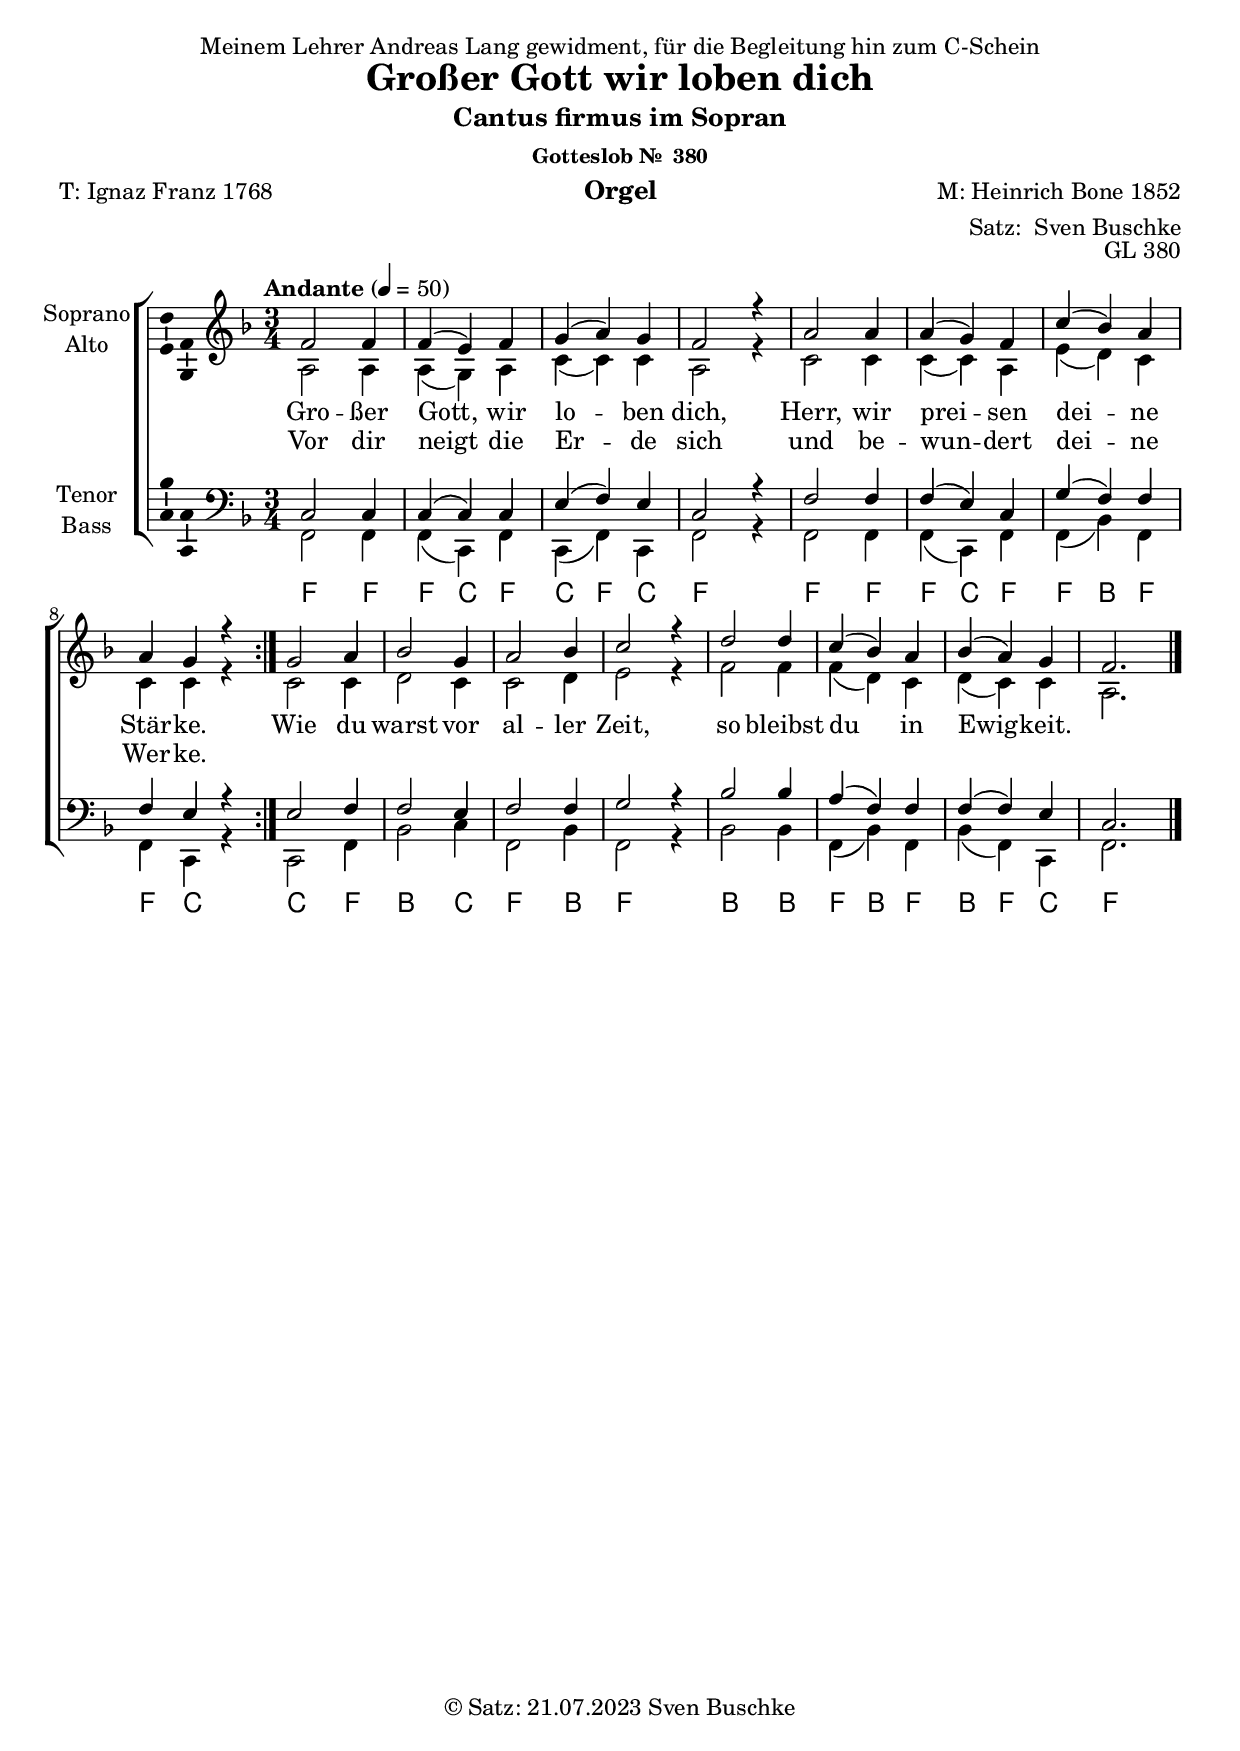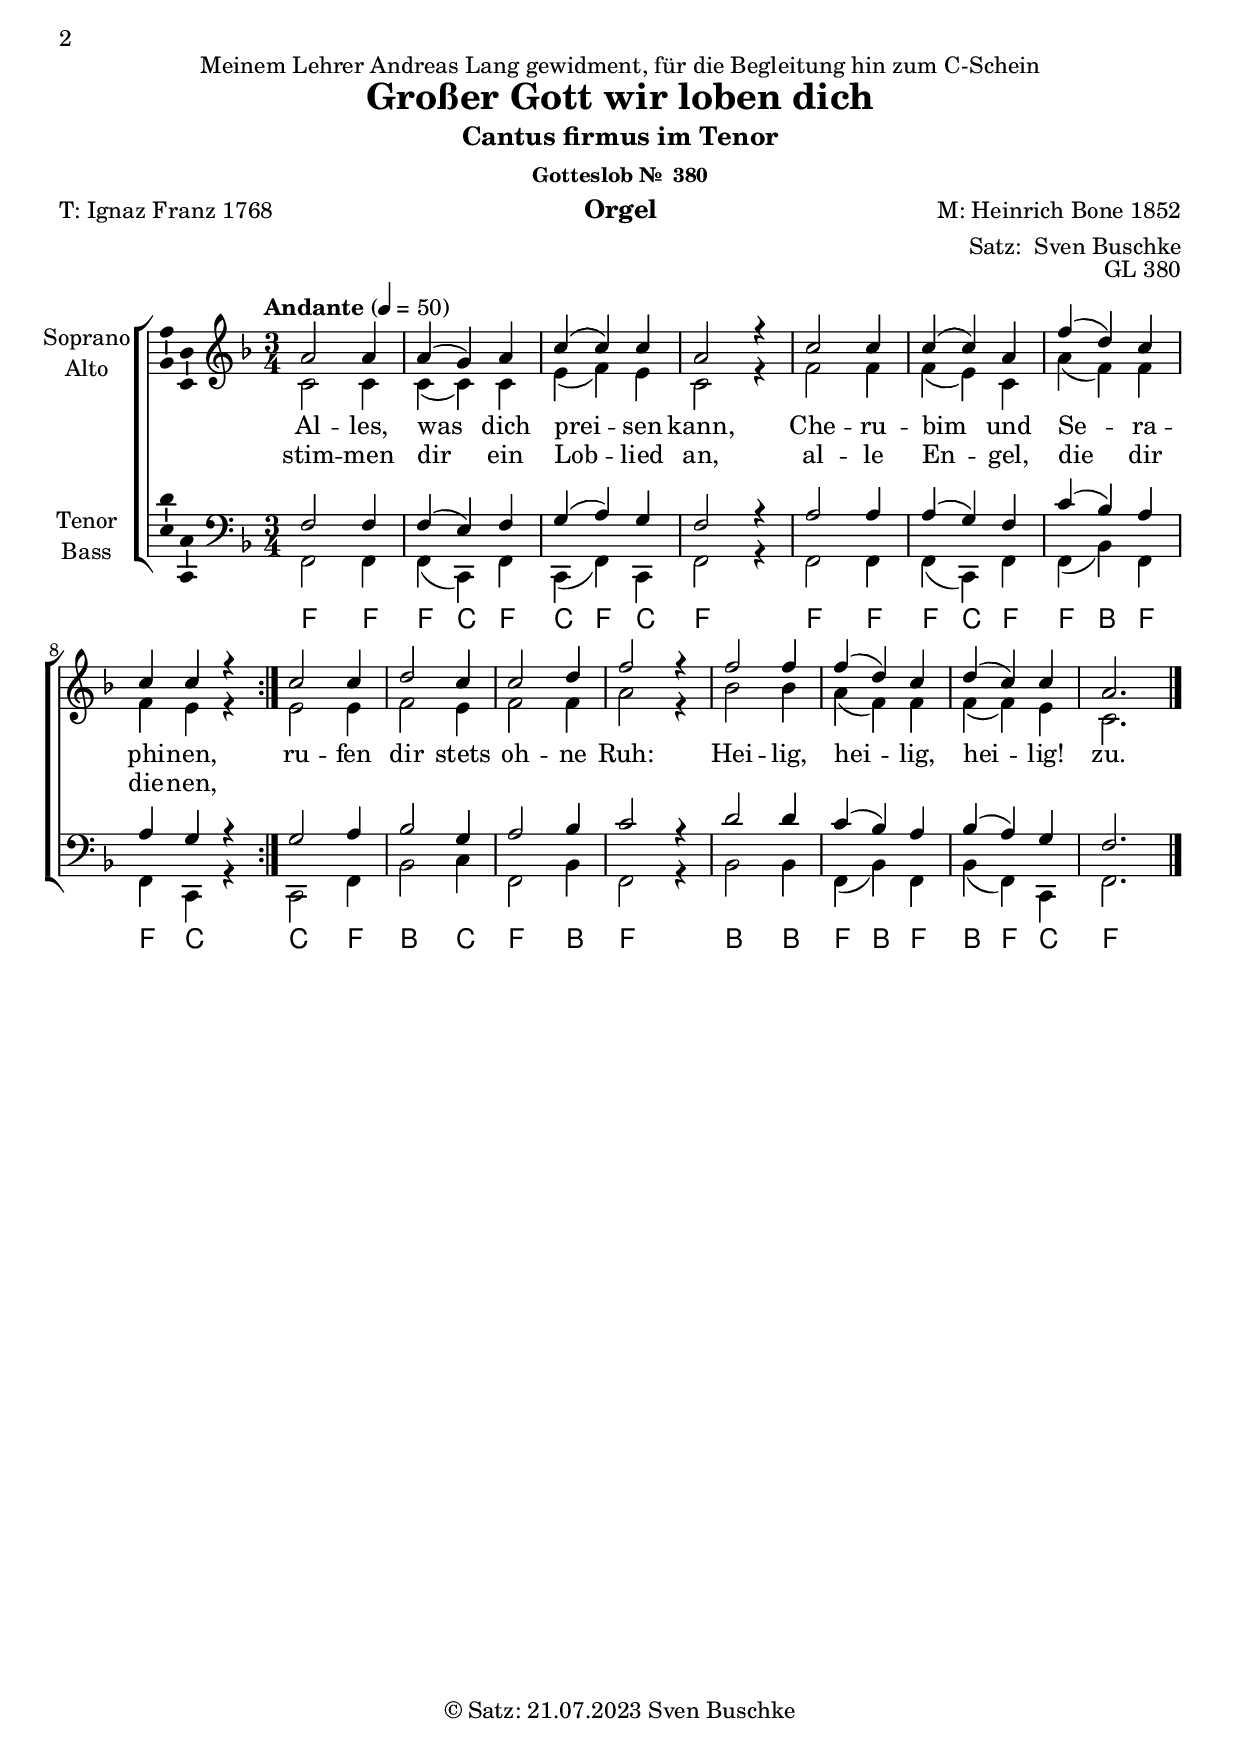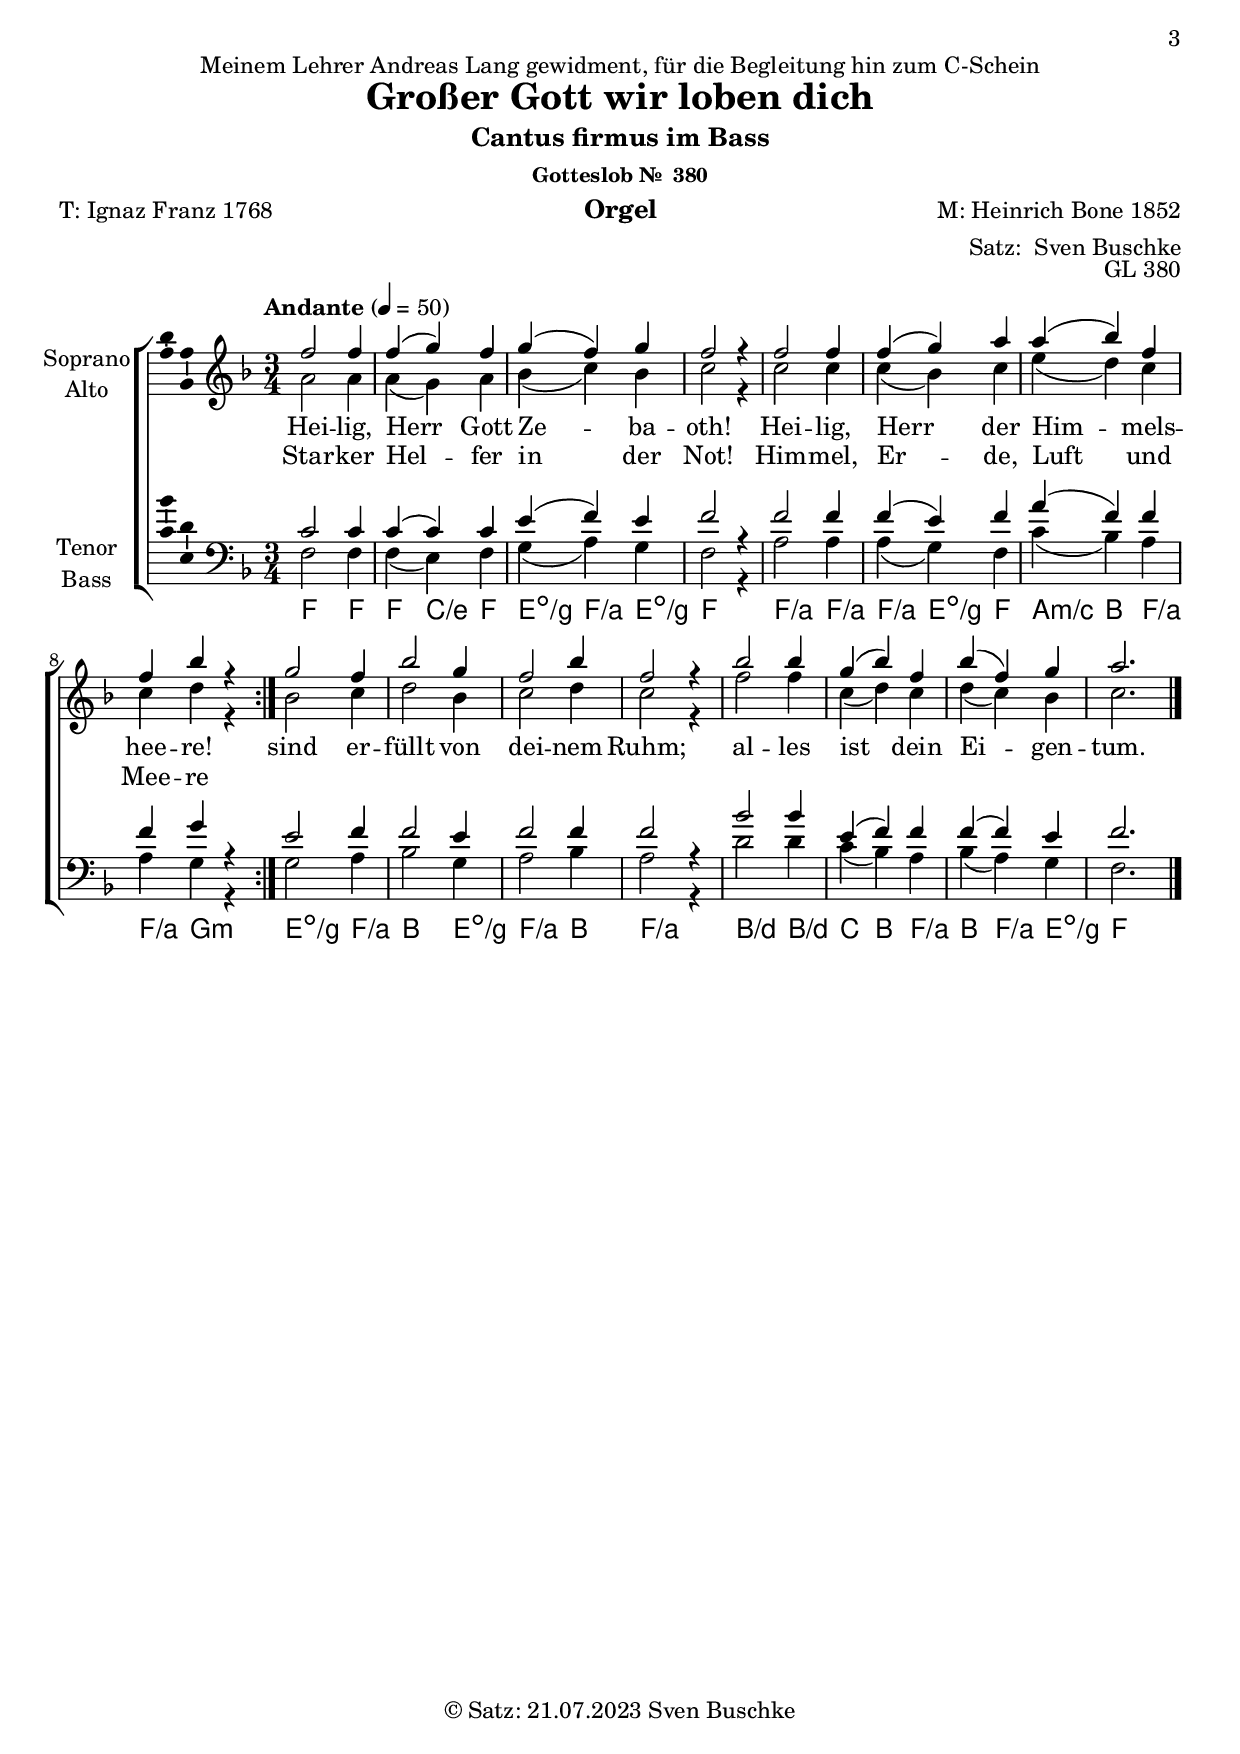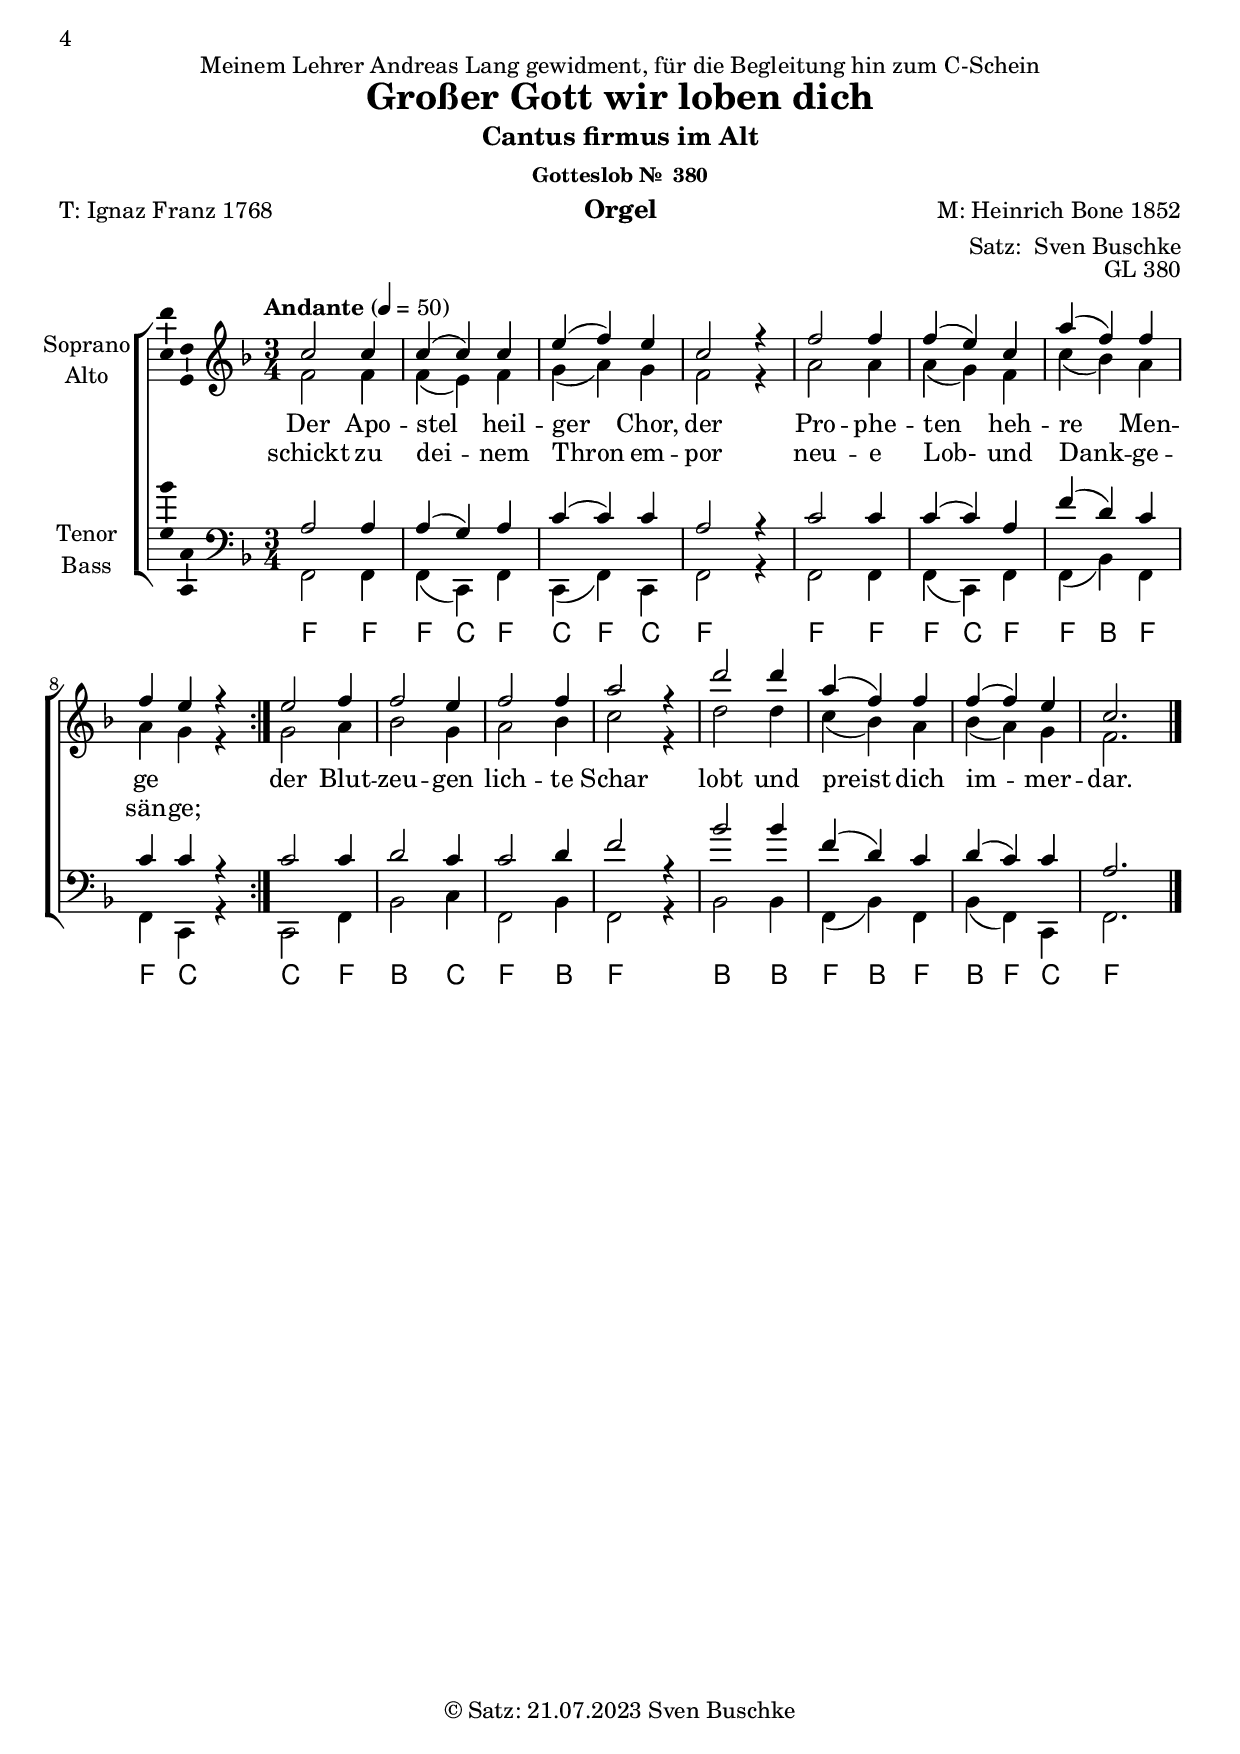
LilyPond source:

\version "2.24.1"
\language "english"

\include "predefined-guitar-fretboards.ly"

\header {
  dedication = "Meinem Lehrer Andreas Lang gewidment, für die Begleitung hin zum C-Schein"
  title = "Großer Gott wir loben dich"
  subsubtitle = "Gotteslob Nr.  380"
  instrument = "Orgel"
  composer = "M: Heinrich Bone 1852"
  arranger = \markup { "Satz: " \with-url #"https://buschke.com" "Sven Buschke" }
  poet = "T: Ignaz Franz 1768"
  meter = ""
  piece = ""
  opus = "GL 380"
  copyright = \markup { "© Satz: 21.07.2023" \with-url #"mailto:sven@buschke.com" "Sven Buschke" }
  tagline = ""
}

global = {
  \key f \major
  \time 3/4
  \tempo "Andante" 4=50
}

scoreASoprano = \relative c' {
  \global
  % Music follows here.
  \repeat volta 2 {
    f2 f4 f(e) f g(a) g f2 r4
    a2 a4 a(g) f c'(bf) a a g r
  }
  g2 a4 bf2 g4 a2 bf4 c2 r4
  d2 d4 c(bf) a bf(a) g f2.
  \bar "|."
}

scoreAAlto = \relative c' {
  \global
  % Music follows here.
  \repeat volta 2 {
    a2 a4 a4(g) a c(c) c a2 r4
    c2 c4 c(c) a  e'(d) c c c r
  }
  c2 c4 d2 c4 c2 d4 e2 r4
  f2 f4 f(d) c d(c) c a2.
}

scoreATenor = \relative c {
  \global
  % Music follows here.
  \repeat volta 2 {
    c2 c4 c(c) c e(f) e c2 r4
    f2 f4 f(e) c g'(f) f f e r
  }
  e2 f4 f2 e4 f2 f4 g2 r4
  bf2 bf4 a(f) f f(f) e c2.
}

scoreABass = \relative c, {
  \global
  % Music follows here.
  \repeat volta 2 {
    f2 f4 f4(c) f c(f) c f2 r4
    f2 f4 f(c) f f(bf) f f c r4
  }
  c2 f4 bf2 c4 f,2 bf4 f2 r4
  bf2 bf4 f(bf) f bf(f) c f2.
}

scoreAVerseA = \lyricmode {
  % Lyrics follow here.
  Gro -- ßer Gott, wir lo -- ben dich,
  Herr, wir prei -- sen dei -- ne Stär -- ke.
}

scoreAVerseB = \lyricmode {
  % Lyrics follow here.
  Vor dir neigt die Er -- de sich
  und be -- wun -- dert dei -- ne Wer -- ke.
}

scoreAVerseC = \lyricmode {
  % Lyrics follow here.
  Wie du warst vor al -- ler Zeit,
  so bleibst du in Ewig -- keit.
}

scoreAChordNames = \chordmode {
  \global
  \germanChords
  % Chords follow here.
  \repeat volta 2 {
    f2 f4 f4(c) f c(f) c f2 s4
    f2 f4 f(c) f f(bf) f f c s4
  }
  c2 f4 bf2 c4 f2 bf4 f2 s4
  bf2 bf4 f(bf) f bf(f) c f2.
}

scoreAFigBass = \figuremode {
  \global
  % Figures follow here.
  \repeat volta 2 {  }

}

scoreAChoirPart = \new ChoirStaff <<
  \new Staff \with {
    midiInstrument = "choir aahs"
    instrumentName = \markup \center-column { "Soprano" "Alto" }
  } <<
    \new Voice = "soprano" \with {
      \consists "Ambitus_engraver"
    } { \voiceOne \scoreASoprano }
    \new Voice = "alto" \with {
      \consists "Ambitus_engraver"
      \override Ambitus #'X-offset = #2.0
    } { \voiceTwo \scoreAAlto }
  >>
  \new Lyrics \with {
    \override VerticalAxisGroup #'staff-affinity = #CENTER
  } \lyricsto "soprano" {<<\scoreAVerseA \new Lyrics {\set associatedVoice = "soprano" \scoreAVerseB}>> \scoreAVerseC}
  \new Staff \with {
    midiInstrument = "choir aahs"
    instrumentName = \markup \center-column { "Tenor" "Bass" }
  } <<
    \clef bass
    \new Voice = "tenor" \with {
      \consists "Ambitus_engraver"
    } { \voiceOne \scoreATenor }
    \new Voice = "bass" \with {
      \consists "Ambitus_engraver"
      \override Ambitus #'X-offset = #2.0
    } { \voiceTwo \scoreABass }
  >>
>>

scoreAChordsPart = <<
  \new ChordNames \scoreAChordNames
  %   \scoreAChordNames
  %   \new FretBoards \scoreAChordNames
>>

scoreABassFiguresPart = \new FiguredBass \with {
  useBassFigureExtenders = ##t
} \scoreAFigBass

\bookpart {
  \header {
    subtitle = "Cantus firmus im Sopran"
  }
  \score {
    <<
      \scoreAChoirPart
      \scoreAChordsPart
      \scoreABassFiguresPart
    >>
    \layout { }
    \midi {
      \tempo 4=100
    }
  }
}

scoreBSoprano = \relative c'' {
  \global
  % Music follows here.
  \repeat volta 2 {
    a2 a4 a(g) a c(c) c a2 r4
    c2 c4 c(c) a f'(d) c c c r
  }
  c2 c4 d2 c4 c2 d4 f2 r4
  f2 f4 f(d) c d(c) c a2.
}

scoreBAlto = \relative c' {
  \global
  % Music follows here.
  \repeat volta 2 {
    c2 c4 c(c) c e(f) e c2 r4
    f2 f4 f(e) c a'(f) f f e r4
  }
  e2 e4 f2 e4 f2 f4 a2 r4
  bf2 bf4 a4(f) f f(f) e c2.
}

scoreBTenor = \relative c {
  \global
  % Music follows here.
  \repeat volta 2 {
    f2 f4 f(e) f g(a) g f2 r4
    a2 a4 a(g) f c'(bf) a a g r
  }
  g2 a4 bf2 g4 a2 bf4 c2 r4
  d2 d4 c(bf) a bf(a) g f2.
  \bar "|."
}

scoreBBass = \relative c, {
  \global
  % Music follows here.
  \repeat volta 2 {
    f2 f4 f4(c) f c(f) c f2 r4
    f2 f4 f(c) f f(bf) f f c r4
  }
  c2 f4 bf2 c4 f,2 bf4 f2 r4
  bf2 bf4 f(bf) f bf(f) c f2.
}

scoreBVerseA = \lyricmode {
  % Lyrics follow here.
  Al -- les, was dich prei -- sen kann,
  Che -- ru -- bim und Se -- ra -- phi -- nen,
}

scoreBVerseB = \lyricmode {
  % Lyrics follow here.
  stim -- men dir ein Lob -- lied an,
  al -- le En -- gel, die dir die -- nen,
}

scoreBVerseC = \lyricmode {
  % Lyrics follow here.
  ru -- fen dir stets oh -- ne Ruh:
  Hei -- lig, hei -- lig, hei -- lig! zu.
}

scoreBChordNames = \chordmode {
  \global
  \germanChords
  % Chords follow here.
  \repeat volta 2 {
    f2 f4 f4(c) f c(f) c f2 s4
    f2 f4 f(c) f f(bf) f f c s4
  }
  c2 f4 bf2 c4 f2 bf4 f2 s4
  bf2 bf4 f(bf) f bf(f) c f2.
}

scoreBFigBass = \figuremode {
  \global
  % Figures follow here.

}

scoreBChoirPart = \new ChoirStaff <<
  \new Staff \with {
    midiInstrument = "choir aahs"
    instrumentName = \markup \center-column { "Soprano" "Alto" }
  } <<
    \new Voice = "soprano" \with {
      \consists "Ambitus_engraver"
    } { \voiceOne \scoreBSoprano }
    \new Voice = "alto" \with {
      \consists "Ambitus_engraver"
      \override Ambitus #'X-offset = #2.0
    } { \voiceTwo \scoreBAlto }
  >>
  \new Lyrics \with {
    \override VerticalAxisGroup #'staff-affinity = #CENTER
  } \lyricsto "soprano" {<<\scoreBVerseA \new Lyrics {\set associatedVoice = "soprano" \scoreBVerseB}>> \scoreBVerseC}
  \new Staff \with {
    midiInstrument = "choir aahs"
    instrumentName = \markup \center-column { "Tenor" "Bass" }
  } <<
    \clef bass
    \new Voice = "tenor" \with {
      \consists "Ambitus_engraver"
    } { \voiceOne \scoreBTenor }
    \new Voice = "bass" \with {
      \consists "Ambitus_engraver"
      \override Ambitus #'X-offset = #2.0
    } { \voiceTwo \scoreBBass }
  >>
>>

scoreBChordsPart = <<
  \new ChordNames \scoreBChordNames
  %   \scoreBChordNames
  %   \new FretBoards \scoreBChordNames
>>

scoreBBassFiguresPart = \new FiguredBass \with {
  useBassFigureExtenders = ##t
} \scoreBFigBass

\bookpart {
  \header {
    subtitle = "Cantus firmus im Tenor"
  }
  \score {
    <<
      \scoreBChoirPart
      \scoreBChordsPart
      \scoreBBassFiguresPart
    >>
    \layout { }
    \midi {
      \tempo 4=100
    }
  }
}

scoreCSoprano = \relative c'' {
  \global
  % Music follows here.
  \repeat volta 2 {
    f2 f4 f(g) f g(f) g f2 r4
    f2 f4 f(g) a a(bf) f f bf r
  }
  g2 f4 bf2 g4 f2 bf4 f2 r4
  bf2 bf4 g(bf) f bf(f) g a2.
}

scoreCAlto = \relative c'' {
  \global
  % Music follows here.
  \repeat volta 2 {
    a2 a4 a(g) a bf(c) bf c2 r4
    c2 c4 c(bf) c e(d) c c d r
  }
  bf2 c4 d2 bf4 c2 d4 c2 r4
  f2 f4 c(d) c d(c) bf c2.
}

scoreCTenor = \relative c' {
  \global
  % Music follows here.
  \repeat volta 2 {
    c2 c4 c4(c) c e(f) e f2 r4
    f2 f4 f(e) f a(f) f f g r4
  }
  e2 f4 f2 e4 f2 f4 f2 r4
  bf2 bf4 e,(f) f f(f) e f2.
}

scoreCBass = \relative c {
  \global
  % Music follows here.
  \repeat volta 2 {
    f2 f4 f(e) f g(a) g f2 r4
    a2 a4 a(g) f c'(bf) a a g r
  }
  g2 a4 bf2 g4 a2 bf4 a2 r4
  d2 d4 c(bf) a bf(a) g f2.
  \bar "|."
}

scoreCVerseA = \lyricmode {
  % Lyrics follow here.
  Hei -- lig, Herr Gott Ze -- ba -- oth!
  Hei -- lig, Herr der Him -- mels -- hee -- re!
}

scoreCVerseB = \lyricmode {
  % Lyrics follow here.
  Star -- ker Hel -- fer in der Not!
  Him -- mel, Er -- de, Luft und Mee -- re
}

scoreCVerseC = \lyricmode {
  % Lyrics follow here.
  sind er -- füllt von dei -- nem Ruhm;
  al -- les ist dein Ei -- gen -- tum.
}

scoreCChordNames = \chordmode {
  \global
  \germanChords
  % Chords follow here.
  \repeat volta 2 {
    f2 f4 f4(c/e) f e:dim/g(f/a) e:dim/g f2 s4
    f2/a f4/a f/a(e:dim/g) f a:m/c(bf) f/a f/a g:m s4
  }
  e2:dim/g f4/a bf2 e4:dim/g f2/a bf4 f2/a s4
  bf2/d bf4/d c(bf) f/a bf(f/a) e:dim/g f2.
}

scoreCFigBass = \figuremode {
  \global
  % Figures follow here.

}

scoreCChoirPart = \new ChoirStaff <<
  \new Staff \with {
    midiInstrument = "choir aahs"
    instrumentName = \markup \center-column { "Soprano" "Alto" }
  } <<
    \new Voice = "soprano" \with {
      \consists "Ambitus_engraver"
    } { \voiceOne \scoreCSoprano }
    \new Voice = "alto" \with {
      \consists "Ambitus_engraver"
      \override Ambitus #'X-offset = #2.0
    } { \voiceTwo \scoreCAlto }
  >>
  \new Lyrics \with {
    \override VerticalAxisGroup #'staff-affinity = #CENTER
  } \lyricsto "soprano" {<<\scoreCVerseA \new Lyrics {\set associatedVoice = "soprano" \scoreCVerseB}>> \scoreCVerseC}
  \new Staff \with {
    midiInstrument = "choir aahs"
    instrumentName = \markup \center-column { "Tenor" "Bass" }
  } <<
    \clef bass
    \new Voice = "tenor" \with {
      \consists "Ambitus_engraver"
    } { \voiceOne \scoreCTenor }
    \new Voice = "bass" \with {
      \consists "Ambitus_engraver"
      \override Ambitus #'X-offset = #2.0
    } { \voiceTwo \scoreCBass }
  >>
>>

scoreCChordsPart = <<
  \new ChordNames \scoreCChordNames
  %   \scoreCChordNames
  %   \new FretBoards \scoreCChordNames
>>

scoreCBassFiguresPart = \new FiguredBass \with {
  useBassFigureExtenders = ##t
} \scoreCFigBass

\bookpart {
  \header {
    subtitle = "Cantus firmus im Bass"
  }
  \score {
    <<
      \scoreCChoirPart
      \scoreCChordsPart
      \scoreCBassFiguresPart
    >>
    \layout { }
    \midi {
      \tempo 4=100
    }
  }
}

scoreDSoprano = \relative c'' {
  \global
  % Music follows here.
  \repeat volta 2 {
    c2 c4 c(c) c e(f) e c2 r4
    f2 f4 f(e) c a'(f) f f e r
  }
  e2 f4 f2 e4 f2 f4 a2 r4
  d2 d4 a(f) f f(f) e c2.
}

scoreDAlto = \relative c' {
  \global
  % Music follows here.
  \repeat volta 2 {
    f2 f4 f(e) f g(a) g f2 r4
    a2 a4 a(g) f c'(bf) a a g r
  }
  g2 a4 bf2 g4 a2 bf4 c2 r4
  d2 d4 c(bf) a bf(a) g f2.
  \bar "|."
}

scoreDTenor = \relative c' {
  \global
  % Music follows here.
  \repeat volta 2 {
    a2 a4 a(g) a c(c) c4 a2 r4
    c2 c4 c(c) a f'(d) c c c r4
  }
  c2 c4 d2 c4 c2 d4 f2 r4
  bf2 bf4 f(d) c d(c) c a2.
}

scoreDBass = \relative c, {
  \global
  % Music follows here.
  \repeat volta 2 {
    f2 f4 f4(c) f c(f) c f2 r4
    f2 f4 f(c) f f(bf) f f c r4
  }
  c2 f4 bf2 c4 f,2 bf4 f2 r4
  bf2 bf4 f(bf) f bf(f) c f2.
}

scoreDVerseA = \lyricmode {
  % Lyrics follow here.
  Der Apo -- stel heil -- ger Chor,
  der Pro -- phe -- ten heh -- re Men -- ge
}

scoreDVerseB = \lyricmode {
  % Lyrics follow here.
  schickt zu dei -- nem Thron em -- por
  neu -- e Lob- und Dank -- ge -- sän -- ge;
}

scoreDVerseC = \lyricmode {
  % Lyrics follow here.
  der Blut -- zeu -- gen lich -- te Schar
  lobt und preist dich im -- mer -- dar.
}

scoreDChordNames = \chordmode {
  \global
  \germanChords
  % Chords follow here.
  \repeat volta 2 {
    f2 f4 f4(c) f c(f) c f2 s4
    f2 f4 f(c) f f(bf) f f c s4
  }
  c2 f4 bf2 c4 f2 bf4 f2 s4
  bf2 bf4 f(bf) f bf(f) c f2.
}

scoreDFigBass = \figuremode {
  \global
  % Figures follow here.

}

scoreDChoirPart = \new ChoirStaff <<
  \new Staff \with {
    midiInstrument = "choir aahs"
    instrumentName = \markup \center-column { "Soprano" "Alto" }
  } <<
    \new Voice = "soprano" \with {
      \consists "Ambitus_engraver"
    } { \voiceOne \scoreDSoprano }
    \new Voice = "alto" \with {
      \consists "Ambitus_engraver"
      \override Ambitus #'X-offset = #2.0
    } { \voiceTwo \scoreDAlto }
  >>
  \new Lyrics \with {
    \override VerticalAxisGroup #'staff-affinity = #CENTER
  } \lyricsto "soprano" {<<\scoreDVerseA \new Lyrics {\set associatedVoice = "soprano" \scoreDVerseB}>> \scoreDVerseC}
  \new Staff \with {
    midiInstrument = "choir aahs"
    instrumentName = \markup \center-column { "Tenor" "Bass" }
  } <<
    \clef bass
    \new Voice = "tenor" \with {
      \consists "Ambitus_engraver"
    } { \voiceOne \scoreDTenor }
    \new Voice = "bass" \with {
      \consists "Ambitus_engraver"
      \override Ambitus #'X-offset = #2.0
    } { \voiceTwo \scoreDBass }
  >>
>>

scoreDChordsPart = <<
  \new ChordNames \scoreDChordNames
  %   \scoreDChordNames
  %   \new FretBoards \scoreDChordNames
>>

scoreDBassFiguresPart = \new FiguredBass \with {
  useBassFigureExtenders = ##t
} \scoreDFigBass

\bookpart {
  \header {
    subtitle = "Cantus firmus im Alt"
  }
  \score {
    <<
      \scoreDChoirPart
      \scoreDChordsPart
      \scoreDBassFiguresPart
    >>
    \layout { }
    \midi {
      \tempo 4=100
    }
  }
}